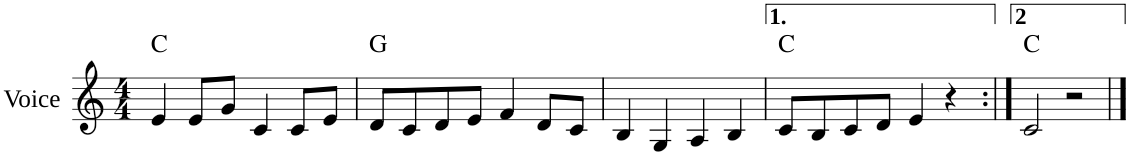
**kern	**harte
*part1	*part1
*staff1	*
*I"Voice	*
*clefG2	*
*k[]	*
*M4/4	*
=1	=1
4e/	C:maj
8e/L	.
8g/J	.
4c/	.
8c/L	.
8e/J	.
=2	=2
8d/L	G:maj
8c/	.
8d/	.
8e/J	.
4f/	.
8d/L	.
8c/J	.
=3	=3
4B/	.
4G/	.
4A/	.
4B/	.
=4	=4
8c/L	C:maj
8B/	.
8c/	.
8d/J	.
4e/	.
4r	.
=5:|!	=5:|!
2c/	C:maj
2r	.
==	==
*-	*-
